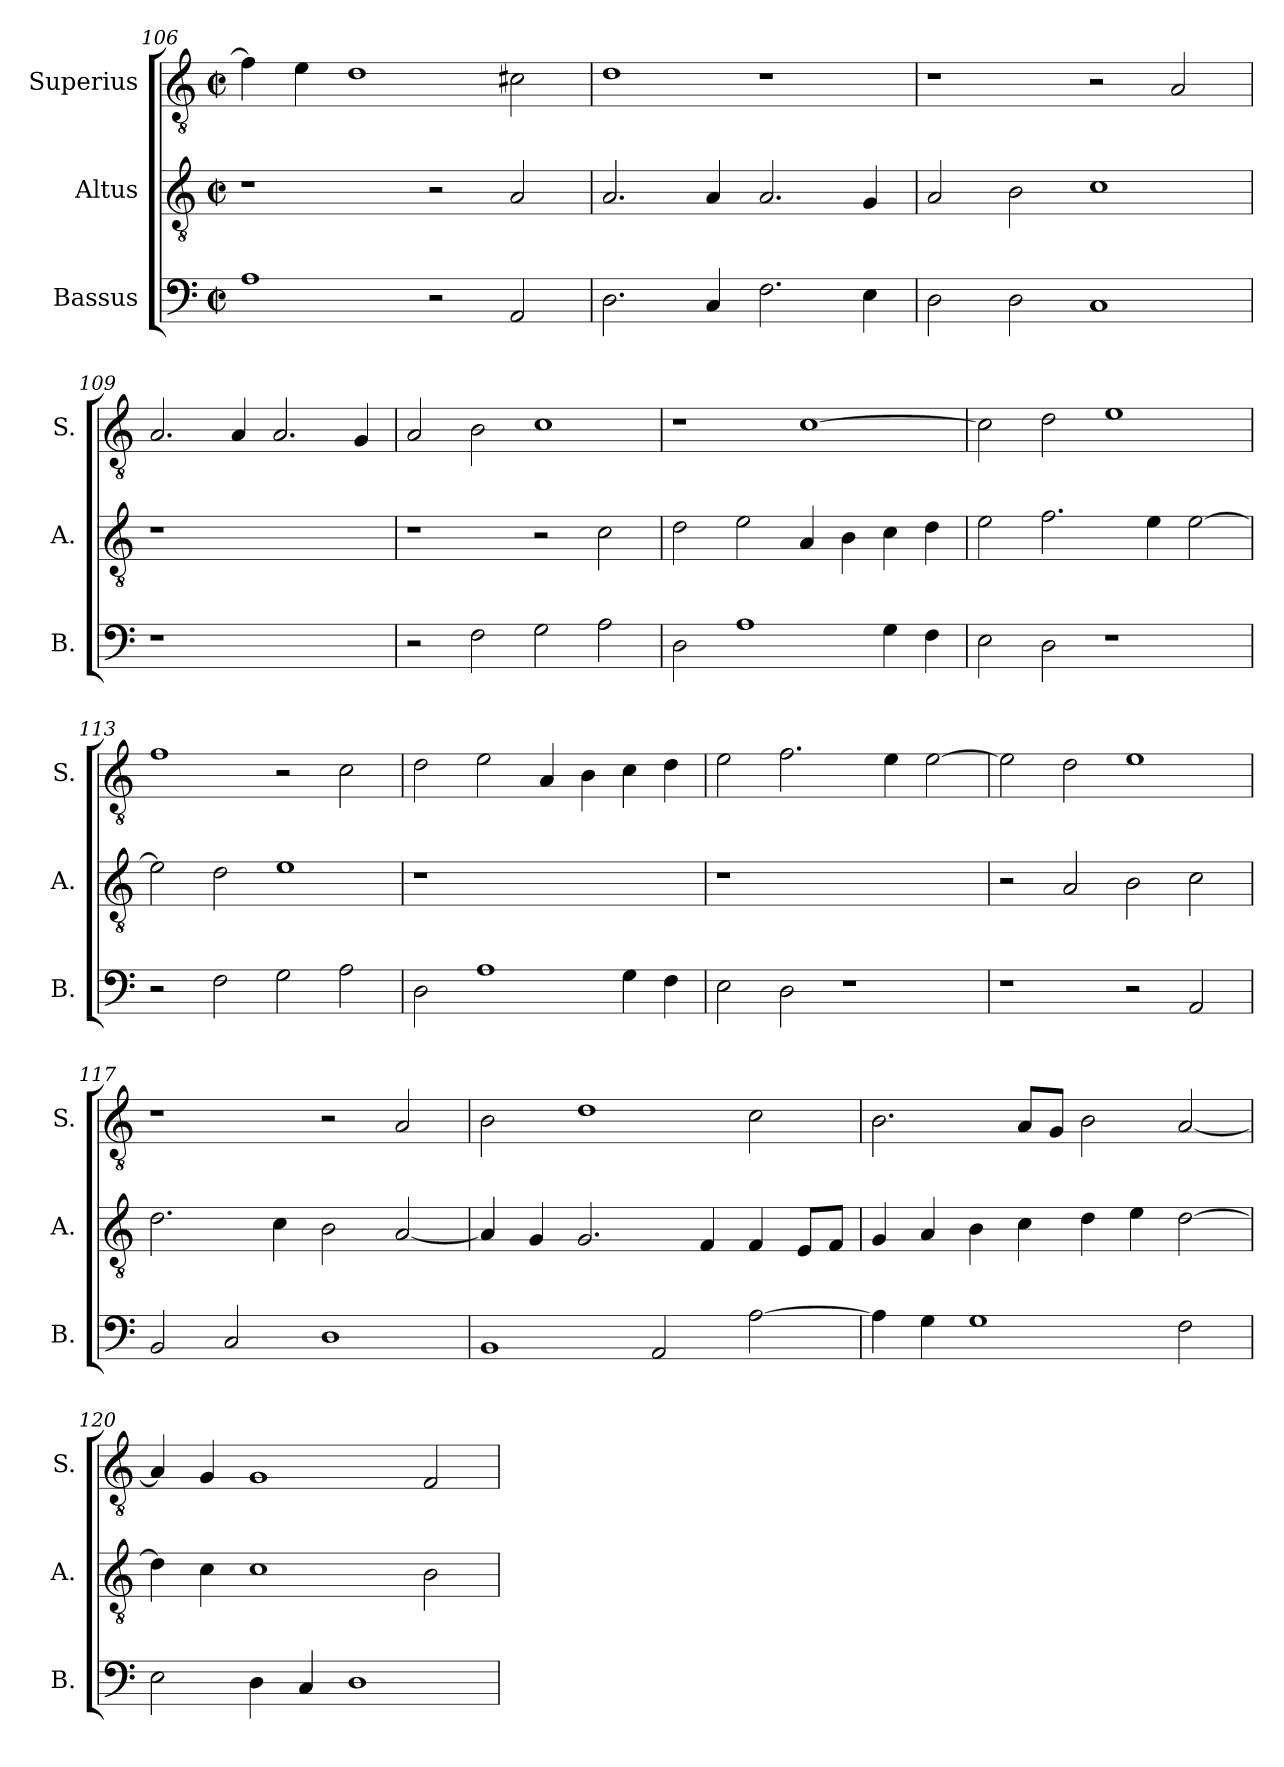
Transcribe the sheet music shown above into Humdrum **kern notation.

**kern	**kern	**kern
*part3	*part2	*part1
*staff3	*staff2	*staff1
*I"Bassus	*I"Altus	*I"Superius
*I'B.	*I'A.	*I'S.
*clefF4	*clefGv2	*clefGv2
*	*ITrd7c12	*ITrd7c12
*k[]	*k[]	*k[]
*C:	*C:	*C:
*M2/2	*M2/2	*M2/2
*met(c|)	*met(c|)	*met(c|)
=106	=106	=106
1Ai	1r	4Fi\]
.	.	4Ei\
.	.	1Di
2r	2r	.
2AAi/	2AAi/	2C#Xi\
=107	=107	=107
2.Di\	2.AAi/	1Di
4Ci/	4AAi/	.
2.Fi\	2.AAi/	1r
4Ei\	4GGi/	.
=108	=108	=108
2Di\	2AAi/	1r
2Di\	2BBi\	.
1Ci	1Ci	2r
.	.	2AAi/
=109	=109	=109
!LO:N:vis=1	!LO:N:vis=1	!
1r	1r	2.AAi/
.	.	4AAi/
1ryy	1ryy	2.AAi/
.	.	4GGi/
!!LO:LB:g=z
=110	=110	=110
2r	1r	2AAi/
2Fi\	.	2BBi\
2Gi\	2r	1Ci
2Ai\	2Ci\	.
=111	=111	=111
2Di\	2Di\	1r
1Ai	2Ei\	.
.	4AAi/	[>1Ci
.	4BBi\	.
4Gi\	4Ci\	.
4Fi\	4Di\	.
=112	=112	=112
2Ei\	2Ei\	2Ci\]
2Di\	2.Fi\	2Di\
1r	.	1Ei
.	4Ei\	.
.	[>2Ei\	.
=113	=113	=113
2r	2Ei\]	1Fi
2Fi\	2Di\	.
2Gi\	1Ei	2r
2Ai\	.	2Ci\
=114	=114	=114
!	!LO:N:vis=1	!
2Di\	1r	2Di\
1Ai	.	2Ei\
.	1ryy	4AAi/
.	.	4BBi\
4Gi\	.	4Ci\
4Fi\	.	4Di\
!!LO:LB:g=z
=115	=115	=115
!	!LO:N:vis=1	!
2Ei\	1r	2Ei\
2Di\	.	2.Fi\
1r	1ryy	.
.	.	4Ei\
.	.	[>2Ei\
=116	=116	=116
1r	2r	2Ei\]
.	2AAi/	2Di\
2r	2BBi\	1Ei
2AAi/	2Ci\	.
=117	=117	=117
2BBi/	2.Di\	1r
2Ci/	.	.
.	4Ci\	.
1Di	2BBi\	2r
.	[<2AAi/	2AAi/
=118	=118	=118
1BBi	4AAi/]	2BBi\
.	4GGi/	.
.	2.GGi/	1Di
2AAi/	.	.
.	4FFi/	.
[>2Ai\	4FFi/	2Ci\
.	8EEi/L	.
.	8FFi/J	.
!!LO:PB:g=z
=119	=119	=119
4Ai\]	4GGi/	2.BBi\
4Gi\	4AAi/	.
1Gi	4BBi\	.
.	4Ci\	8AAi/L
.	.	8GGi/J
.	4Di\	2BBi\
.	4Ei\	.
2Fi\	[>2Di\	[<2AAi/
=120	=120	=120
2Ei\	4Di\]	4AAi/]
.	4Ci\	4GGi/
4Di\	1Ci	1GGi
4Ci/	.	.
1Di	.	.
.	2BBi\	2FFi/
=	=	=
*-	*-	*-
